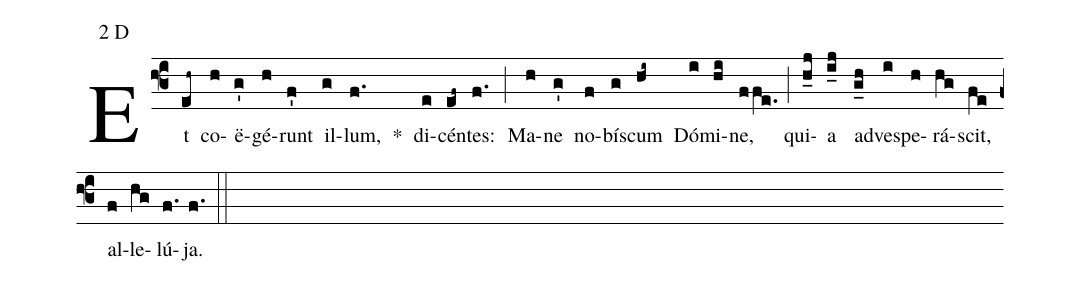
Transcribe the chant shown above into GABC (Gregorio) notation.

mode:2 D;
%%
(f3) Et(eh~) co(h)ë(g')gé(h)runt(f') il(g)lum,(f.) *() di(e)cén(ef~)tes:(f.) (;) Ma(h)ne(g') no(f)bí(g)scum(hi~) Dó(i)mi(hi)ne,(ffe.) (;) qui(h_j)a(i_j) ad(g_h)ve(i)spe(h)rá(hg)scit,(fe) al(f)le(hg)lú(f.)ja.(f.) (::)
